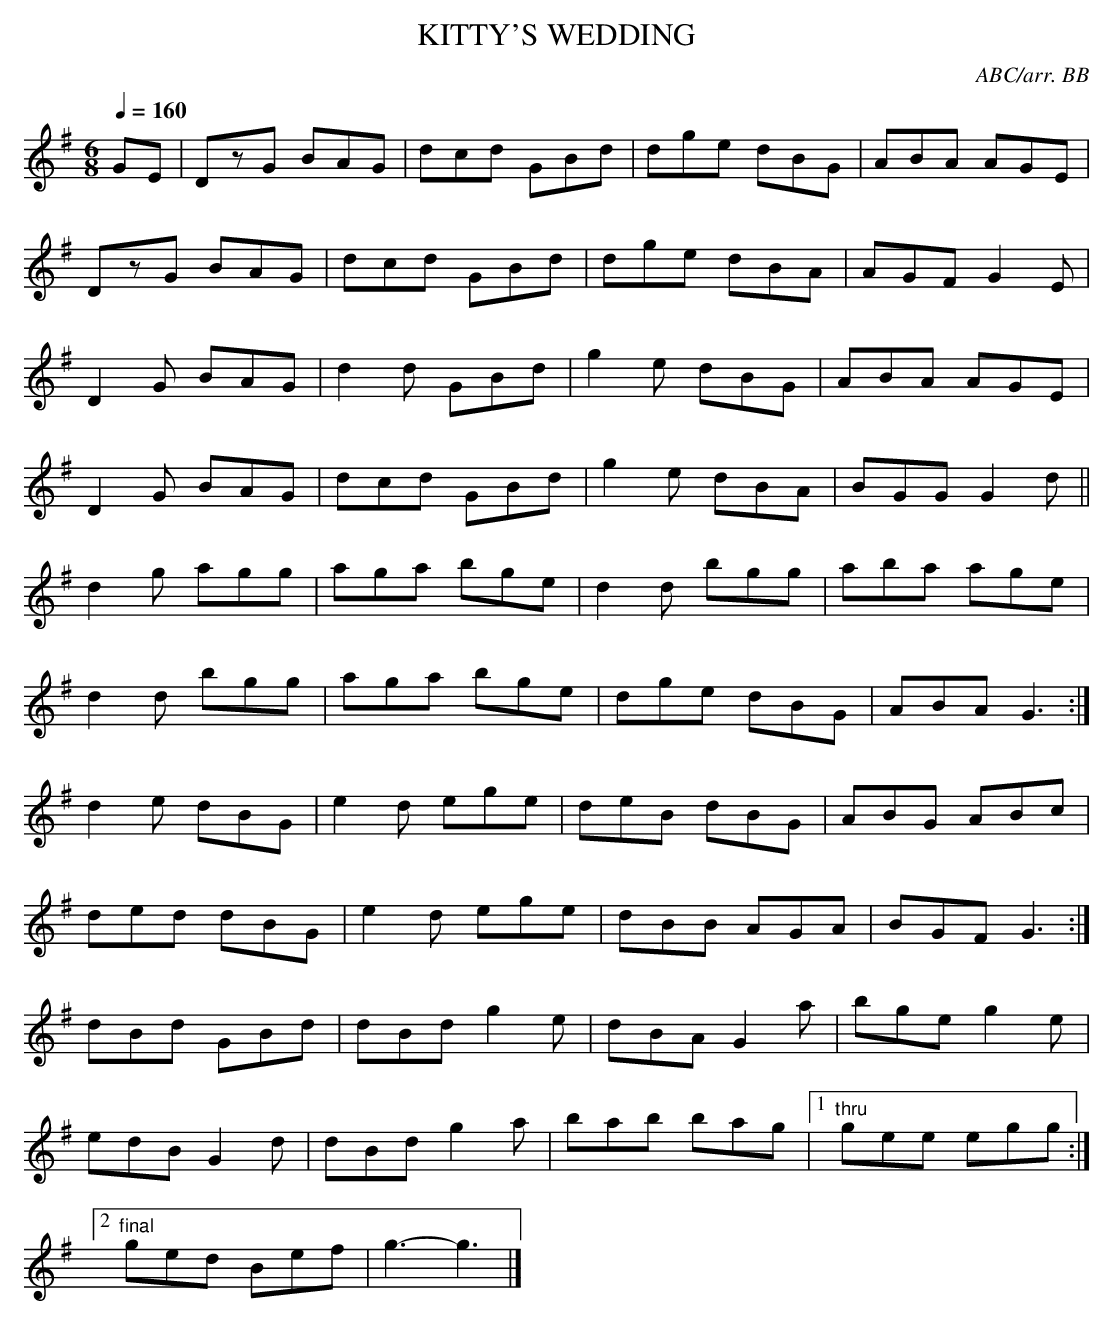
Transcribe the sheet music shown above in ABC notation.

X:1
T:KITTY'S WEDDING
C:ABC/arr. BB
Q:1/4=160
L:1/8
M:6/8
K:G % source key = A
GE|DzG BAG|dcd GBd|dge dBG|ABA AGE|
DzG BAG|dcd GBd|dge dBA|AGF G2E|
D2G BAG|d2d GBd|g2e dBG|ABA AGE|
D2G BAG|dcd GBd|g2e dBA|BGG G2d||
d2g agg|aga bge|d2d bgg|aba age|
d2d bgg|aga bge|dge dBG|ABA G3 :|
d2e dBG|e2d ege|deB dBG|ABG ABc|
ded dBG|e2d ege|dBB AGA|BGF G3 :|
dBd GBd|dBd g2e|dBA G2a|bge g2e|
edB G2d|dBd g2a|bab bag|1 "thru"gee egg :|
[2 "final" ged Bef|g3-g3|]
